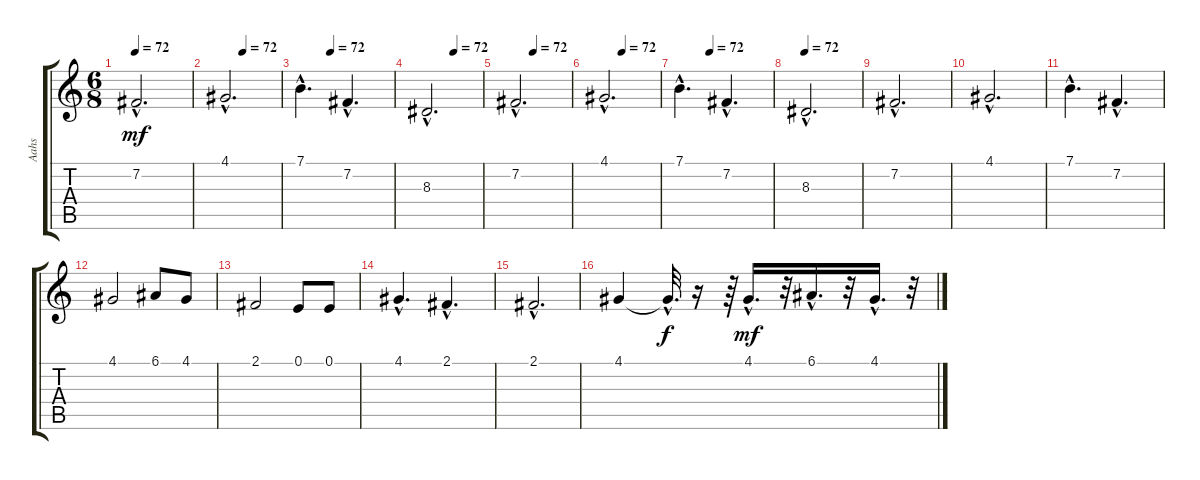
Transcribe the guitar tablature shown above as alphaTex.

\track ("Aahs" "Aahs") {instrument choiraahs}
\staff {score tabs}
\tuning (E4 B3 G3 D3 A2 E2) {hide}
\ts (6 8)
\tempo 72
\clef g2
\ks c
7.2{hac}.2{d dy mf} |
\tempo (72 0.3333333333333333)
4.1{hac}.2{d} |
\tempo (72 0.3333333333333333)
7.1{hac}.4{d} 7.2{hac}.4{d} |
\tempo (72 0.5)
8.3{hac}.2{d} |
\tempo (72 0.3333333333333333)
7.2{hac}.2{d} |
\tempo (72 0.3333333333333333)
4.1{hac}.2{d} |
\tempo (72 0.3333333333333333)
7.1{hac}.4{d} 7.2{hac}.4{d} |
\tempo 72
8.3{hac}.2{d} |
7.2{hac}.2{d} |
4.1{hac}.2{d} |
7.1{hac}.4{d} 7.2{hac}.4{d} |
4.1.2 6.1.8 4.1.8 |
2.1.2 0.1.8 0.1.8 |
4.1{hac}.4{d} 2.1{hac}.4{d} |
2.1{hac}.2{d} |
4.1.4 4.1{hac t}.32{d dy f} r.16 r.64 4.1{hac}.16{d dy mf} r.32 6.1{hac}.16{d} r.32 4.1{hac}.16{d} r.32
